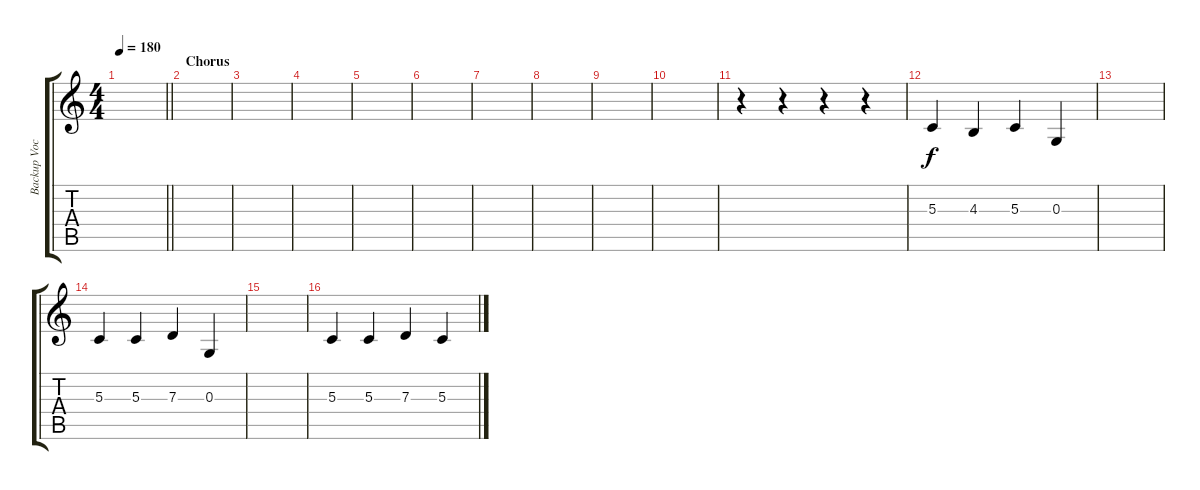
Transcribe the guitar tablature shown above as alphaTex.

\track ("Backup Vocals" "Backup Voc") {instrument sopranosax}
\staff {score tabs}
\tuning (E4 B3 G3 D3 A2 E2) {hide}
\ts (4 4)
\tempo 180
\clef g2
\barLineRight lightlight
\ks c
|
\section ("" "Chorus")
|
|
|
|
|
|
|
|
|
r.4 r.4 r.4 r.4 |
5.3.4 4.3.4 5.3.4 0.3.4 |
|
5.3.4 5.3.4 7.3.4 0.3.4 |
|
5.3.4 5.3.4 7.3.4 5.3.4
